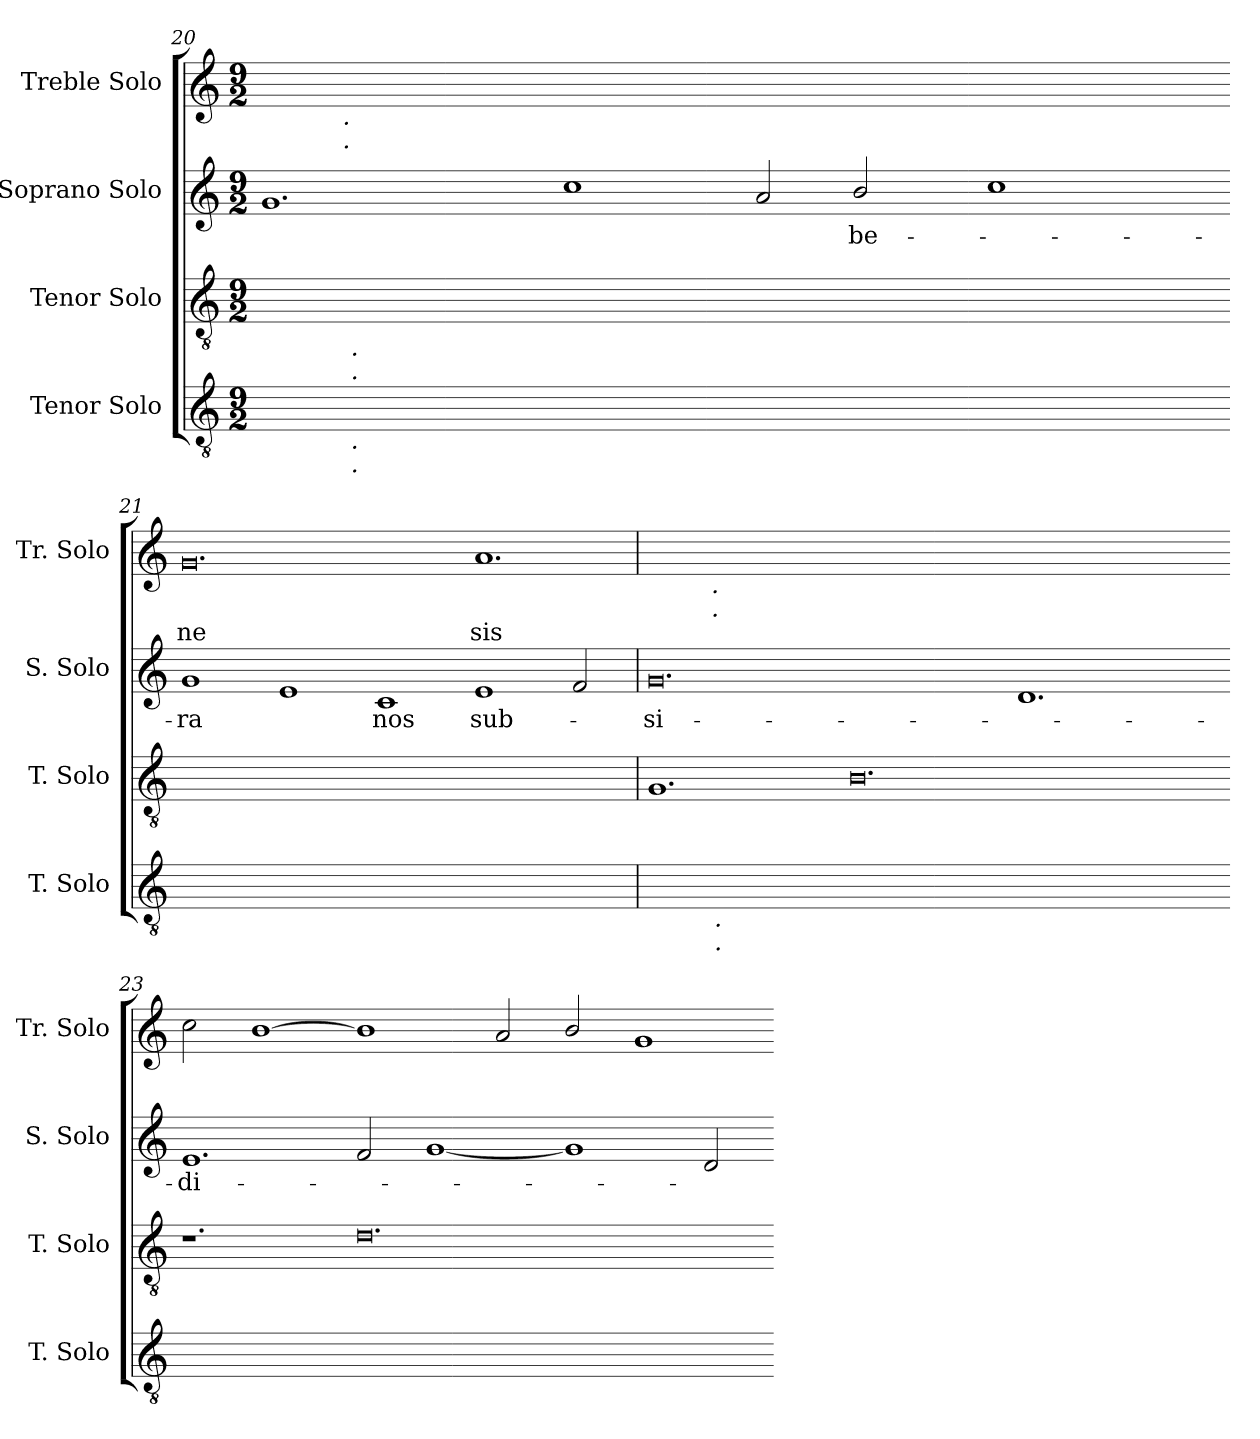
**kern	**kern	**kern	**text	**kern	**text
*part4	*part3	*part2	*part2	*part1	*part1
*staff4	*staff3	*staff2	*staff2	*staff1	*staff1
*I"Tenor Solo	*I"Tenor Solo	*I"Soprano Solo	*	*I"Treble Solo	*
*I'T. Solo	*I'T. Solo	*I'S. Solo	*	*I'Tr. Solo	*
*clefGv2	*clefGv2	*clefG2	*	*clefG2	*
*ITrd7c12	*ITrd7c12	*	*	*	*
*k[]	*k[]	*k[]	*	*k[]	*
*C:	*C:	*C:	*	*C:	*
*M9/2	*M9/2	*M9/2	*	*M9/2	*
=20	=20	=20	=20	=20	=20
*^	*	*	*	*^	*
[>0.Ciyy	4ryy	[<0.CCiyy	1.gi	.	0.eiyy_<	4ryy	.
.	32ryy	.	.	.	.	64..ryy	.
!	!	!	!	!	!	!LO:TX:b:i:t=.	!
!	!	!	!	!	!	!LO:TX:b:i:t=.	!
.	.	.	.	.	.	1ryy	.
.	512.ryy	.	.	.	.	.	.
!	!LO:TX:b:i:t=.	!	!	!	!	!	!
!	!LO:TX:b:i:t=.	!	!	!	!	!	!
!	!LO:TX:a:i:t=.	!	!	!	!	!	!
!	!LO:TX:a:i:t=.	!	!	!	!	!	!
.	1ryy	.	.	.	.	.	.
.	.	.	.	.	.	1ryy	.
.	1ryy	.	.	.	.	.	.
.	.	.	1cci	.	.	.	.
.	.	.	.	.	.	1ryy	.
.	1ryy	.	.	.	.	.	.
.	.	.	2ai/	.	.	.	.
!	!	!	!	!LO:LY:b:color=#000000	!	!	!
1.Ciyy_>	.	1.CCiyy_<	2bi/	-be-	1.eiyy]	.	.
.	.	.	.	.	.	1ryy	.
.	1ryy	.	.	.	.	.	.
.	.	.	1cci	.	.	.	.
.	.	.	.	.	.	8ryy	.
.	8ryy	.	.	.	.	.	.
.	.	.	.	.	.	16ryy	.
.	16ryy	.	.	.	.	.	.
.	.	.	.	.	.	32ryy	.
.	64ryy	.	.	.	.	.	.
.	128ryy	.	.	.	.	.	.
.	256ryy	.	.	.	.	.	.
.	.	.	.	.	.	256ryy	.
.	1024ryy	.	.	.	.	.	.
*v	*v	*	*	*	*v	*v	*
=21-	=21-	=21-	=21-	=21-	=21-
*^	*	*	*	*^	*
!	!	!	!	!LO:LY:b:color=#000000	!	!	!
*v	*v	*	*	*	*v	*v	*
*^	*	*	*	*^	*
!	!	!	!	!	!	!	!LO:LY:b:color=#000000
*v	*v	*	*	*	*v	*v	*
0.Ciyy_>	0.CCiyy_<	1gi	-ra	0.gi	ne
.	.	1ei	.	.	.
!	!	!	!LO:LY:b:color=#000000	!	!
.	.	1ci	nos	.	.
!	!	!	!LO:LY:b:color=#000000	!	!
!	!	!	!	!	!LO:LY:b:color=#000000
1.Ciyy]	1.CCiyy]	1ei	sub-	1.ai	sis
.	.	2fi/	.	.	.
!!LO:LB:g=z
=22	=22	=22	=22	=22	=22
!	!	!	!LO:LY:b:color=#000000	!	!
!	!	!	!	!	!LO:LY:b:color=#000000
*^	*	*	*	*^	*
[<0.GGiyy	4ryy	1.GGi	0.gi	-si-	[<0.biyy	4ryy	me-
.	16ryy	.	.	.	.	16ryy	.
.	256.ryy	.	.	.	.	512ryy	.
!	!	!	!	!	!	!LO:TX:b:i:t=.	!
!	!	!	!	!	!	!LO:TX:b:i:t=.	!
.	.	.	.	.	.	1ryy	.
!	!LO:TX:b:i:t=.	!	!	!	!	!	!
!	!LO:TX:b:i:t=.	!	!	!	!	!	!
.	1ryy	.	.	.	.	.	.
.	.	.	.	.	.	1ryy	.
.	1ryy	.	.	.	.	.	.
.	.	0.BBi	.	.	.	.	.
.	.	.	.	.	.	1ryy	.
.	1ryy	.	.	.	.	.	.
1.GGiyy_<	.	.	1.di	.	1.biyy]	.	.
.	.	.	.	.	.	1ryy	.
.	1ryy	.	.	.	.	.	.
.	.	.	.	.	.	8ryy	.
.	8ryy	.	.	.	.	.	.
.	.	.	.	.	.	32ryy	.
.	32ryy	.	.	.	.	.	.
.	.	.	.	.	.	64...ryy	.
.	64ryy	.	.	.	.	.	.
.	128ryy	.	.	.	.	.	.
.	512ryy	.	.	.	.	.	.
*v	*v	*	*	*	*v	*v	*
=23-	=23-	=23-	=23-	=23-	=23-
*^	*	*	*	*^	*
!	!	!	!	!LO:LY:b:color=#000000	!	!	!
*v	*v	*	*	*	*v	*v	*
0.GGiyy_<	1.r	1.ei	-di-	2cci\	.
.	.	.	.	[<1bi	.
.	0.Di	2fi/	.	1bi]	.
.	.	[<1gi	.	.	.
.	.	.	.	2ai/	.
1.GGiyy_<	.	1gi]	.	2bi/	.
.	.	.	.	1gi	.
.	.	2di/	.	.	.
=-	=-	=-	=-	=-	=-
*-	*-	*-	*-	*-	*-
